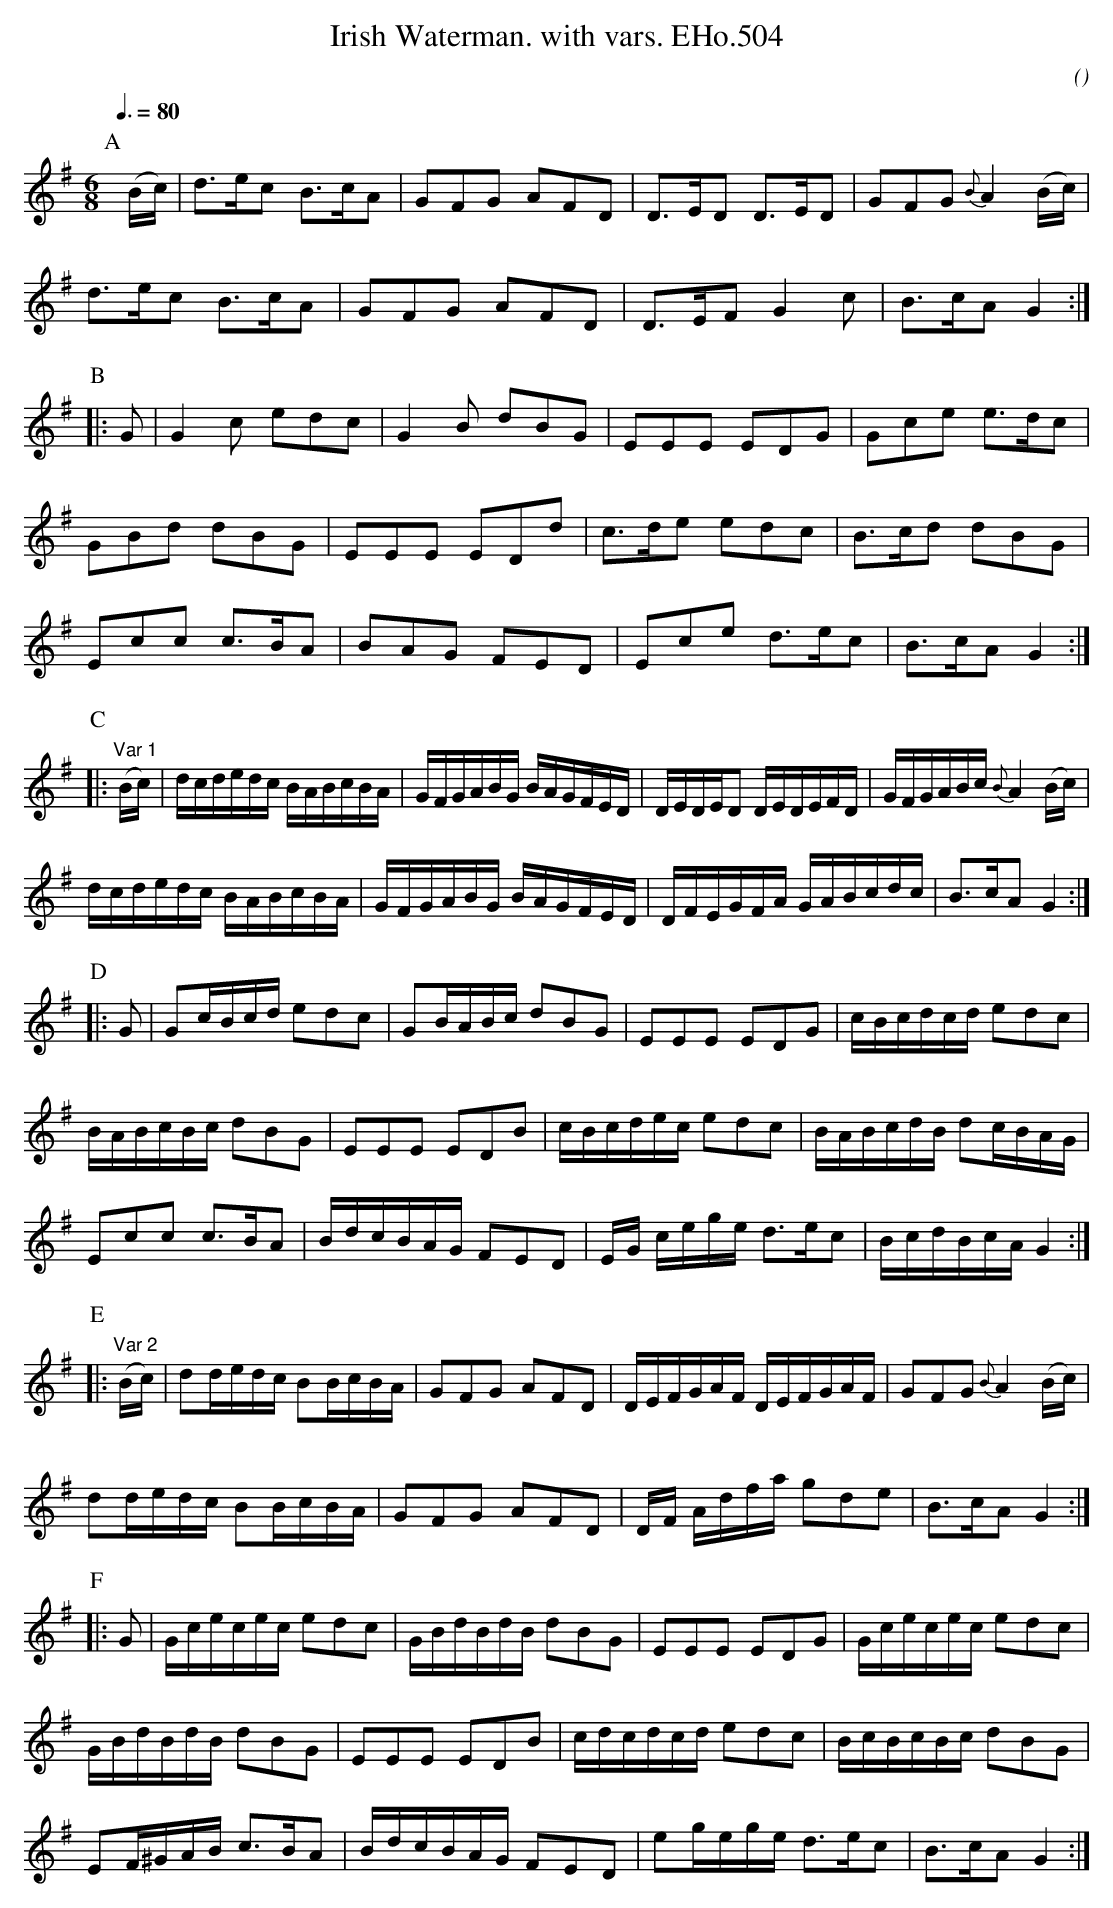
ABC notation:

X:1
T:Irish Waterman. with vars. EHo.504
M:6/8
L:1/8
Q:3/8=80
C:
O:
K:G
P:A
y(B/c/) | d>ec B>cA | GFG AFD | D>ED D>ED | GFG {B}A2 (B/c/) |
d>ec B>cA | GFG AFD | D>EF G2c | B>cA G2 :|
P:B
|: G | G2c edc | G2B dBG | EEE EDG | Gce e>dc |
GBd dBG | EEE EDd | c>de edc | B>cd dBG |
Ecc c>BA | BAG FED | Ece d>ec | B>cA G2 :|
P:C
L:1/16
|: "Var 1"(Bc) | dcdedc BABcBA | GFGABG BAGFED | DEDED2 DEDEFD | GFGABc {B}A4(Bc) |
dcdedc BABcBA | GFGABG BAGFED | DFEGFA GABcdc | B2>c2A2 G4 :|
P:D
|:G2 | G2cBcd e2d2c2 | G2BABc d2B2G2 | E2E2E2 E2D2G2 | cBcdcd e2d2c2 |
BABcBc d2B2G2 | E2E2E2 E2D2B2 | cBcdec e2d2c2 | BABcdB d2cBAG |
E2c2c2 c2>B2A2 | BdcBAG F2E2D2 | EG cege d2>e2c2 | BcdBcA G4 :|
P:E
|:"Var 2"(Bc) | d2dedc B2BcBA | G2F2G2 A2F2D2 | DEFGAF DEFGAF | G2F2G2 {B}A4 (Bc) |
d2dedc B2BcBA | G2F2G2 A2F2D2 | DF Adfa g2d2e2 | B2>c2A2 G4 :|
P:F
|: G2 | Gcecec e2d2c2 | GBdBdB d2B2G2 | E2E2E2 E2D2G2 | Gcecec e2d2c2 |
GBdBdB d2B2G2 | E2E2E2 E2D2B2 | cdcdcd e2d2c2 | BcBcBc d2B2G2 |
E2F^GAB c2>B2A2 | BdcBAG F2E2D2 | e2gege d2>e2c2 | B2>c2A2 G4 :|
